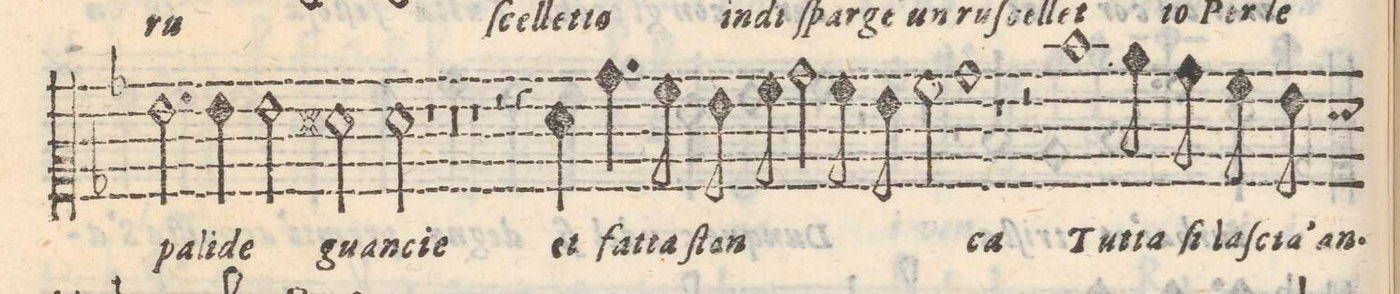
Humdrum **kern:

**kern	**text
*I"ALTO	*
*clefC2	*
*k[b-]	*
*met(C)	*
*M2/1	*
2.g\	pa-
4g\	-li-
2g\	-de
=12-	=12-
2f#X\	guan-
2f#\	-cie
1r	.
=13-	=13-
0r	.
=14-	=14-
1r	.
2r	.
4r	.
4fny\	et
=15-	=15-
4.b-\	fat-
8a\	-ta
8g\	ſtan-
8a\	.
2b-\	.
8a\	.
8g\	.
2a\	.
=16-	=16-
1b-	-ca
1r	.
=17-	=17-
2r	.
1dd	Tut-
8cc\	-ta
8b-\	ſi-
8a\	-laſ-
8g\	-cta'an
*custos:f	*
=18-	=18-
*-	*-
